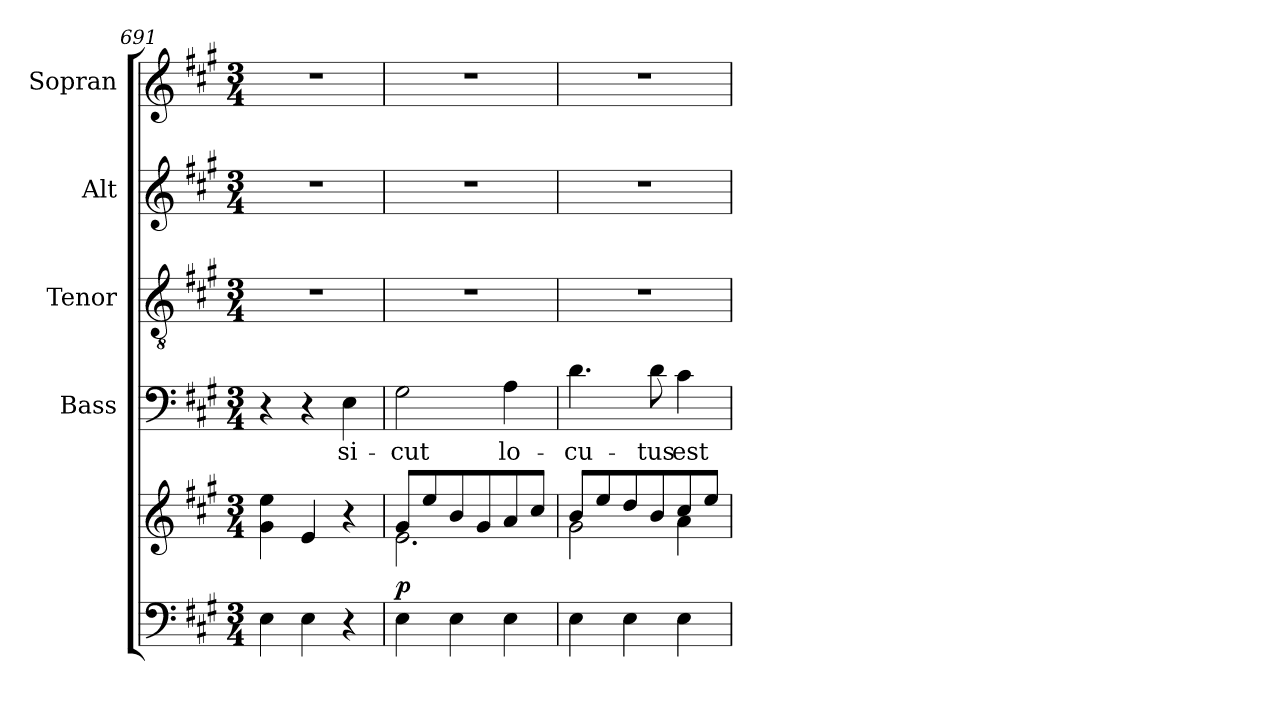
**kern	**kern	**dynam	**kern	**text	**kern	**kern	**kern
*part5	*part5	*part5	*part4	*part4	*part3	*part2	*part1
*staff6	*staff5	*staff5/6	*staff4	*staff4	*staff3	*staff2	*staff1
*	*	*	*I"Bass	*	*I"Tenor	*I"Alt	*I"Sopran
*	*	*	*I'B.	*	*I'T.	*I'A.	*I'S.
*clefF4	*clefG2	*	*clefF4	*	*clefGv2	*clefG2	*clefG2
*k[f#c#g#]	*k[f#c#g#]	*	*k[f#c#g#]	*	*k[f#c#g#]	*k[f#c#g#]	*k[f#c#g#]
*A:	*A:	*	*A:	*	*A:	*A:	*A:
*M3/4	*M3/4	*	*M3/4	*	*M3/4	*M3/4	*M3/4
=691	=691	=691	=691	=691	=691	=691	=691
4E\	4g#\ 4ee\	.	4r	.	2.r	2.r	2.r
4E\	4e/	.	4r	.	.	.	.
!	!	!	!	!LO:LY:b	!	!	!
4r	4r	.	4E\	si-	.	.	.
=692	=692	=692	=692	=692	=692	=692	=692
*	*^	*	*	*	*	*	*
!	!	!	!LO:DY:a=2	!	!LO:LY:b	!	!	!
4E\	8g#/L	2.e\	p	2G#\	-cut	2.r	2.r	2.r
.	8ee/	.	.	.	.	.	.	.
4E\	8b/	.	.	.	.	.	.	.
.	8g#/	.	.	.	.	.	.	.
!	!	!	!	!	!LO:LY:b	!	!	!
4E\	8a/	.	.	4A\	lo-	.	.	.
.	8cc#/J	.	.	.	.	.	.	.
=693	=693	=693	=693	=693	=693	=693	=693	=693
!	!	!	!	!	!LO:LY:b	!	!	!
4E\	8b/L	2g#\	.	4.d\	-cu-	2.r	2.r	2.r
.	8ee/	.	.	.	.	.	.	.
4E\	8dd/	.	.	.	.	.	.	.
!	!	!	!	!	!LO:LY:b	!	!	!
.	8b/	.	.	8d\	-tus	.	.	.
!	!	!	!	!	!LO:LY:b	!	!	!
4E\	8cc#/	4a\	.	4c#\	est	.	.	.
.	8ee/J	.	.	.	.	.	.	.
*	*v	*v	*	*	*	*	*	*
=	=	=	=	=	=	=	=
*-	*-	*-	*-	*-	*-	*-	*-
